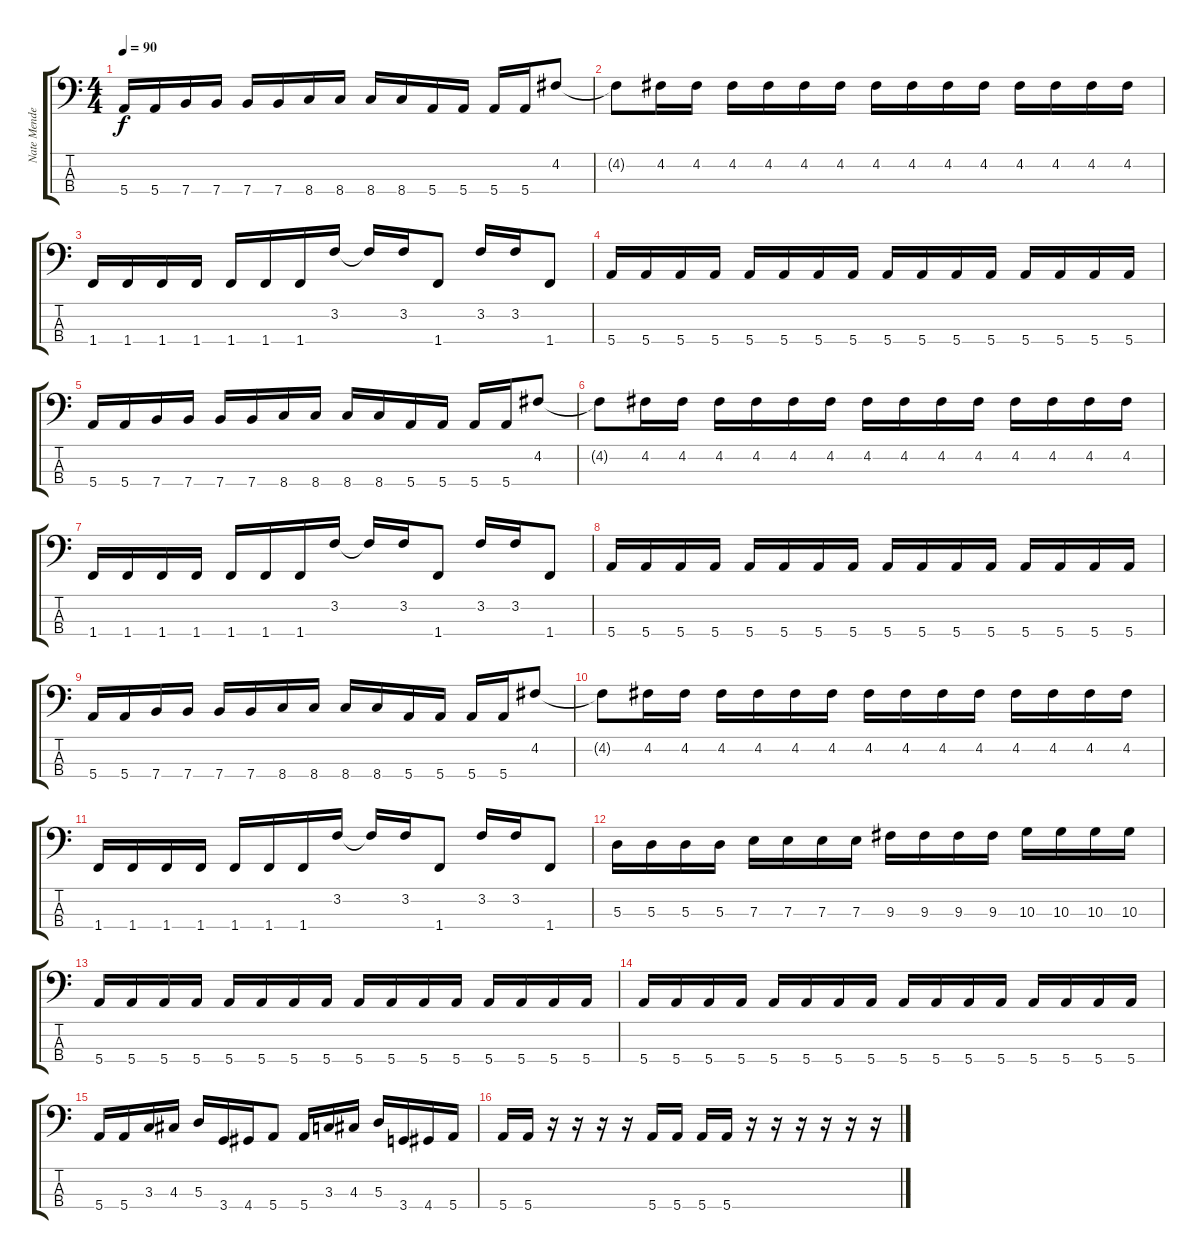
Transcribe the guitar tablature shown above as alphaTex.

\track ("Nate Mendel - Bass Guitar" "Nate Mende") {instrument electricbassfinger}
\staff {score tabs}
\tuning (G2 D2 A1 E1) {hide}
\ts (4 4)
\tempo 90
\clef f4
\ks c
5.4.16{dy f} 5.4.16 7.4.16 7.4.16 7.4.16 7.4.16 8.4.16 8.4.16 8.4.16 8.4.16 5.4.16 5.4.16 5.4.16 5.4.16 4.2.8 |
4.2{t}.8 4.2.16 4.2.16 4.2.16 4.2.16 4.2.16 4.2.16 4.2.16 4.2.16 4.2.16 4.2.16 4.2.16 4.2.16 4.2.16 4.2.16 |
1.4.16 1.4.16 1.4.16 1.4.16 1.4.16 1.4.16 1.4.16 3.2.16 3.2{t}.16 3.2.16 1.4.8 3.2.16 3.2.16 1.4.8 |
5.4.16 5.4.16 5.4.16 5.4.16 5.4.16 5.4.16 5.4.16 5.4.16 5.4.16 5.4.16 5.4.16 5.4.16 5.4.16 5.4.16 5.4.16 5.4.16 |
5.4.16 5.4.16 7.4.16 7.4.16 7.4.16 7.4.16 8.4.16 8.4.16 8.4.16 8.4.16 5.4.16 5.4.16 5.4.16 5.4.16 4.2.8 |
4.2{t}.8 4.2.16 4.2.16 4.2.16 4.2.16 4.2.16 4.2.16 4.2.16 4.2.16 4.2.16 4.2.16 4.2.16 4.2.16 4.2.16 4.2.16 |
1.4.16 1.4.16 1.4.16 1.4.16 1.4.16 1.4.16 1.4.16 3.2.16 3.2{t}.16 3.2.16 1.4.8 3.2.16 3.2.16 1.4.8 |
5.4.16 5.4.16 5.4.16 5.4.16 5.4.16 5.4.16 5.4.16 5.4.16 5.4.16 5.4.16 5.4.16 5.4.16 5.4.16 5.4.16 5.4.16 5.4.16 |
5.4.16 5.4.16 7.4.16 7.4.16 7.4.16 7.4.16 8.4.16 8.4.16 8.4.16 8.4.16 5.4.16 5.4.16 5.4.16 5.4.16 4.2.8 |
4.2{t}.8 4.2.16 4.2.16 4.2.16 4.2.16 4.2.16 4.2.16 4.2.16 4.2.16 4.2.16 4.2.16 4.2.16 4.2.16 4.2.16 4.2.16 |
1.4.16 1.4.16 1.4.16 1.4.16 1.4.16 1.4.16 1.4.16 3.2.16 3.2{t}.16 3.2.16 1.4.8 3.2.16 3.2.16 1.4.8 |
5.3.16 5.3.16 5.3.16 5.3.16 7.3.16 7.3.16 7.3.16 7.3.16 9.3.16 9.3.16 9.3.16 9.3.16 10.3.16 10.3.16 10.3.16 10.3.16 |
5.4.16 5.4.16 5.4.16 5.4.16 5.4.16 5.4.16 5.4.16 5.4.16 5.4.16 5.4.16 5.4.16 5.4.16 5.4.16 5.4.16 5.4.16 5.4.16 |
5.4.16 5.4.16 5.4.16 5.4.16 5.4.16 5.4.16 5.4.16 5.4.16 5.4.16 5.4.16 5.4.16 5.4.16 5.4.16 5.4.16 5.4.16 5.4.16 |
5.4.16 5.4.16 3.3.16 4.3.16 5.3.16 3.4.16 4.4.16 5.4.8 5.4.16 3.3.16 4.3.16 5.3.16 3.4.16 4.4.16 5.4.16 |
5.4.16 5.4.16 r.16 r.16 r.16 r.16 5.4.16 5.4.16 5.4.16 5.4.16 r.16 r.16 r.16 r.16 r.16 r.16
